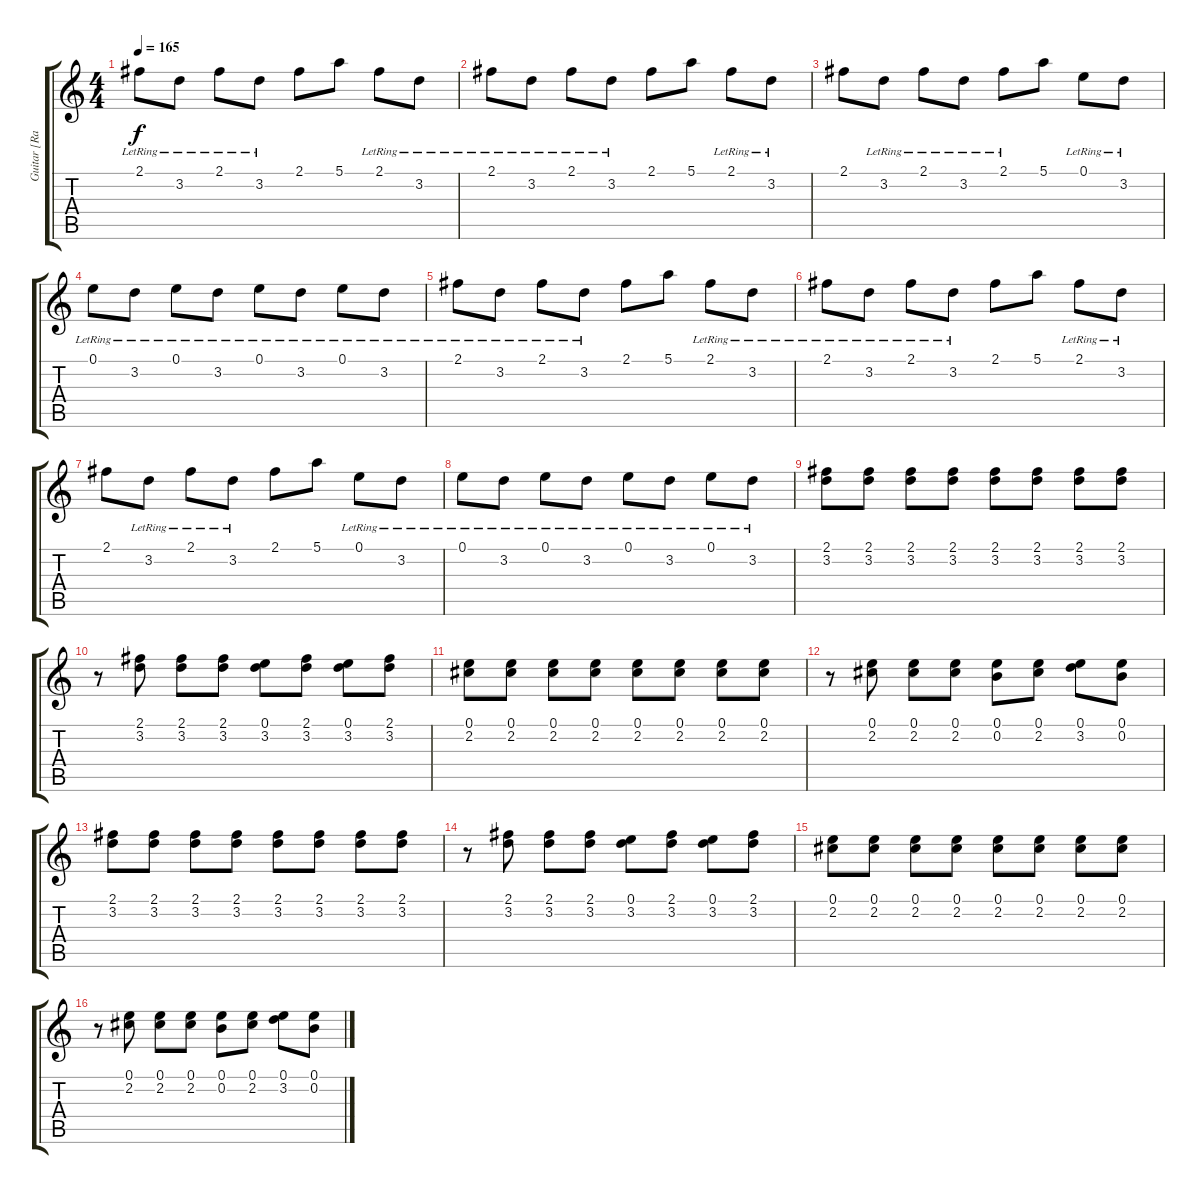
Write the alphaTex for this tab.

\track ("Guitar [Randall Sokalski]" "Guitar [Ra") {instrument distortionguitar}
\staff {score tabs}
\tuning (E4 B3 G3 D3 A2 E2) {hide}
\ts (4 4)
\tempo 165
\clef g2
\ks c
2.1{lr}.8{dy f} 3.2{lr}.8 2.1{lr}.8 3.2{lr}.8 2.1.8 5.1.8 2.1{lr}.8 3.2{lr}.8 |
2.1{lr}.8 3.2{lr}.8 2.1{lr}.8 3.2{lr}.8 2.1.8 5.1.8 2.1{lr}.8 3.2{lr}.8 |
2.1.8 3.2{lr}.8 2.1{lr}.8 3.2{lr}.8 2.1{lr}.8 5.1.8 0.1{lr}.8 3.2{lr}.8 |
0.1{lr}.8 3.2{lr}.8 0.1{lr}.8 3.2{lr}.8 0.1{lr}.8 3.2{lr}.8 0.1{lr}.8 3.2{lr}.8 |
2.1{lr}.8 3.2{lr}.8 2.1{lr}.8 3.2{lr}.8 2.1.8 5.1.8 2.1{lr}.8 3.2{lr}.8 |
2.1{lr}.8 3.2{lr}.8 2.1{lr}.8 3.2{lr}.8 2.1.8 5.1.8 2.1{lr}.8 3.2{lr}.8 |
2.1.8 3.2{lr}.8 2.1{lr}.8 3.2{lr}.8 2.1.8 5.1.8 0.1{lr}.8 3.2{lr}.8 |
0.1{lr}.8 3.2{lr}.8 0.1{lr}.8 3.2{lr}.8 0.1{lr}.8 3.2{lr}.8 0.1{lr}.8 3.2{lr}.8 |
(2.1 3.2).8{instrument distortionguitar} (2.1 3.2).8 (2.1 3.2).8 (2.1 3.2).8 (2.1 3.2).8 (2.1 3.2).8 (2.1 3.2).8 (2.1 3.2).8 |
r.8 (2.1 3.2).8 (2.1 3.2).8 (2.1 3.2).8 (0.1 3.2).8 (2.1 3.2).8 (0.1 3.2).8 (2.1 3.2).8 |
(0.1 2.2).8 (0.1 2.2).8 (0.1 2.2).8 (0.1 2.2).8 (0.1 2.2).8 (0.1 2.2).8 (0.1 2.2).8 (0.1 2.2).8 |
r.8 (0.1 2.2).8 (0.1 2.2).8 (0.1 2.2).8 (0.1 0.2).8 (0.1 2.2).8 (0.1 3.2).8 (0.1 0.2).8 |
(2.1 3.2).8 (2.1 3.2).8 (2.1 3.2).8 (2.1 3.2).8 (2.1 3.2).8 (2.1 3.2).8 (2.1 3.2).8 (2.1 3.2).8 |
r.8 (2.1 3.2).8 (2.1 3.2).8 (2.1 3.2).8 (0.1 3.2).8 (2.1 3.2).8 (0.1 3.2).8 (2.1 3.2).8 |
(0.1 2.2).8 (0.1 2.2).8 (0.1 2.2).8 (0.1 2.2).8 (0.1 2.2).8 (0.1 2.2).8 (0.1 2.2).8 (0.1 2.2).8 |
r.8 (0.1 2.2).8 (0.1 2.2).8 (0.1 2.2).8 (0.1 0.2).8 (0.1 2.2).8 (0.1 3.2).8 (0.1 0.2).8
